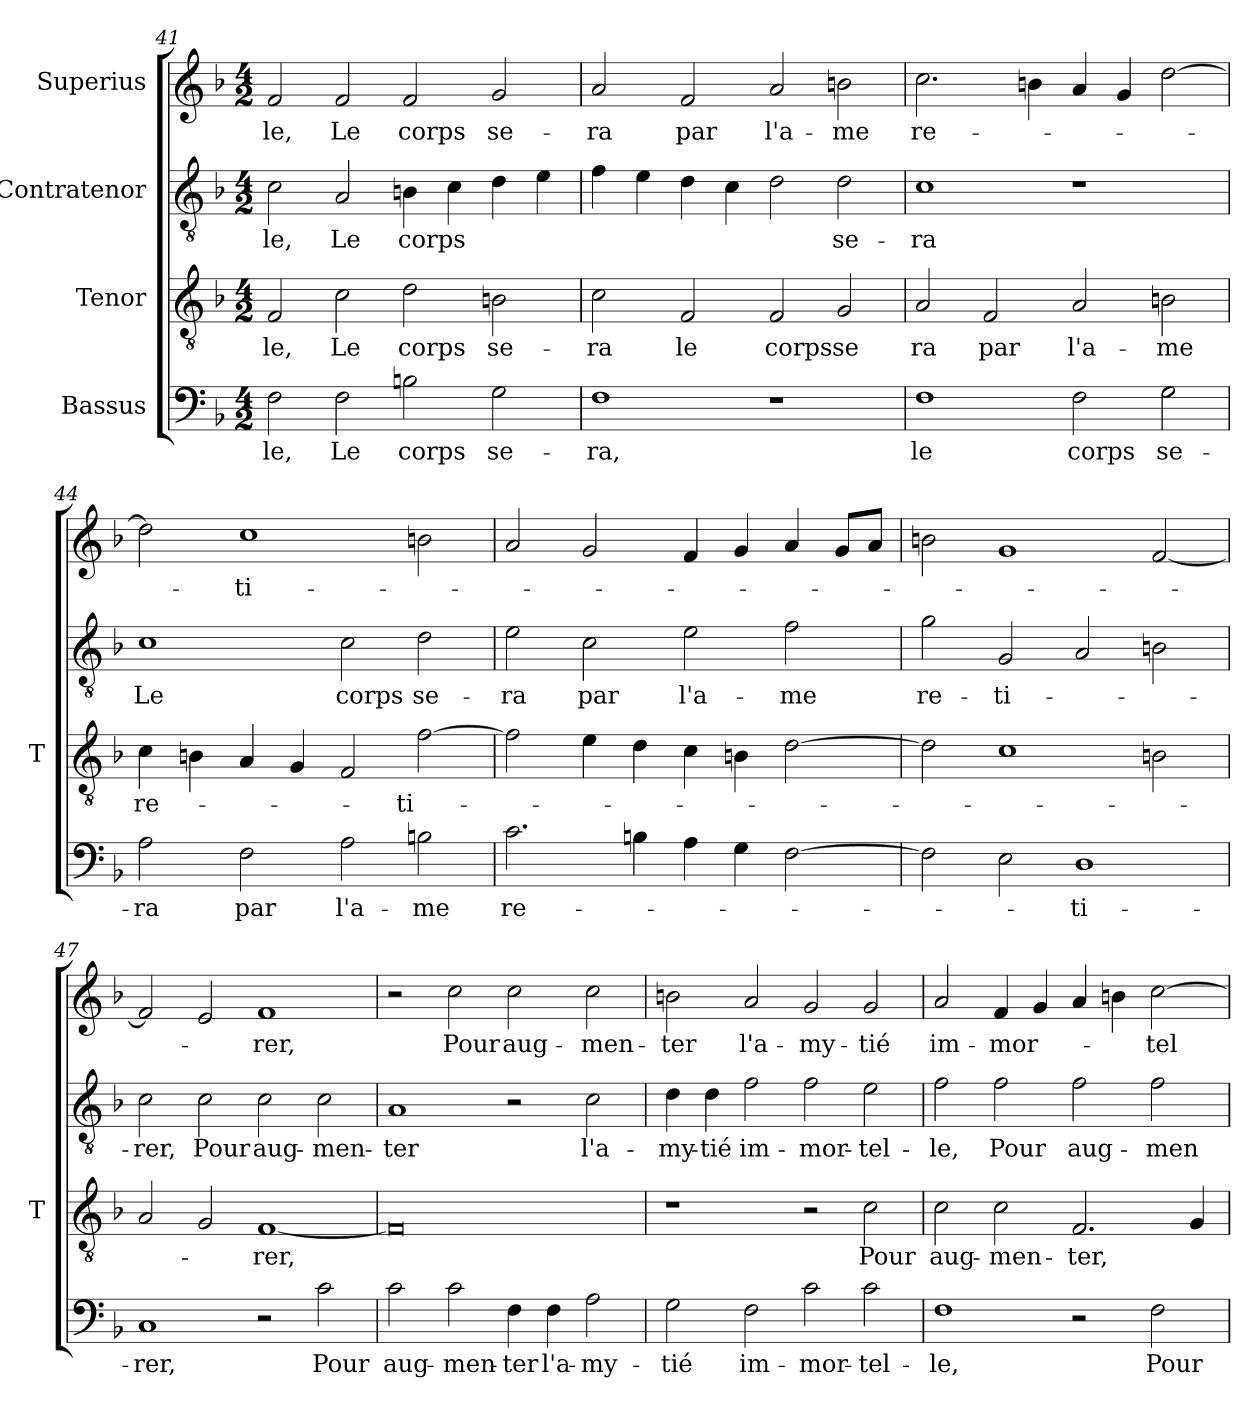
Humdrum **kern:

**kern	**text	**kern	**text	**kern	**text	**kern	**text
*part4	*part4	*part3	*part3	*part2	*part2	*part1	*part1
*staff4	*staff4	*staff3	*staff3	*staff2	*staff2	*staff1	*staff1
*I"Bassus	*	*I"Tenor	*	*I"Contratenor	*	*I"Superius	*
*	*	*I'T	*	*	*	*	*
*clefF4	*	*clefGv2	*	*clefGv2	*	*clefG2	*
*k[b-]	*	*k[b-]	*	*k[b-]	*	*k[b-]	*
*M4/2	*	*M4/2	*	*M4/2	*	*M4/2	*
=41	=41	=41	=41	=41	=41	=41	=41
2F	-le,	2F	-le,	2c	-le,	2f	-le,
2F	-Le	2c	-Le	2A	-Le	2f	-Le
2Bn	-corps	2d	-corps	4Bn	-corps	2f	-corps
.	.	.	.	4c	.	.	.
2G	se-	2Bn	se-	4d	.	2g	se-
.	.	.	.	4e	.	.	.
=42	=42	=42	=42	=42	=42	=42	=42
1F	-ra,	2c	-ra	4f	.	2a	-ra
.	.	.	.	4e	.	.	.
.	.	2F	-le	4d	.	2f	-par
.	.	.	.	4c	.	.	.
1r	.	2F	-corps	2d	.	2a	l'a-
.	.	2G	-se	2d	se-	2bn	-me
=43	=43	=43	=43	=43	=43	=43	=43
1F	-le	2A	-ra	1c	-ra	2.cc	re-
.	.	2F	-par	.	.	.	.
.	.	.	.	.	.	4bn	.
2F	-corps	2A	l'a-	1r	.	4a	.
.	.	.	.	.	.	4g	.
2G	se-	2Bn	-me	.	.	[2dd	.
=44	=44	=44	=44	=44	=44	=44	=44
2A	-ra	4c	re-	1c	-Le	2dd]	.
.	.	4Bn	.	.	.	.	.
2F	-par	4A	.	.	.	1cc	ti-
.	.	4G	.	.	.	.	.
2A	l'a-	2F	.	2c	-corps	.	.
2Bn	-me	[2f	ti-	2d	se-	2bn	.
=45	=45	=45	=45	=45	=45	=45	=45
2.c	re-	2f]	.	2e	-ra	2a	.
.	.	4e	.	2c	-par	2g	.
4Bn	.	4d	.	.	.	.	.
4A	.	4c	.	2e	l'a-	4f	.
4G	.	4Bn	.	.	.	4g	.
[2F	.	[2d	.	2f	-me	4a	.
.	.	.	.	.	.	8gL	.
.	.	.	.	.	.	8aJ	.
=46	=46	=46	=46	=46	=46	=46	=46
2F]	.	2d]	.	2g	re-	2bn	.
2E	.	1c	.	2G	ti-	1g	.
1D	ti-	.	.	2A	.	.	.
.	.	2Bn	.	2Bn	.	[2f	.
=47	=47	=47	=47	=47	=47	=47	=47
1C	-rer,	2A	.	2c	-rer,	2f]	.
.	.	2G	.	2c	-Pour	2e	.
2r	.	[1F	-rer,	2c	aug-	1f	-rer,
2c	-Pour	.	.	2c	men-	.	.
=48	=48	=48	=48	=48	=48	=48	=48
2c	aug-	0F]	.	1A	-ter	2r	.
2c	men-	.	.	.	.	2cc	-Pour
4F	-ter	.	.	2r	.	2cc	aug-
4F	l'a-	.	.	.	.	.	.
2A	my-	.	.	2c	l'a-	2cc	men-
=49	=49	=49	=49	=49	=49	=49	=49
2G	-tié	1r	.	4d	my-	2bn	-ter
.	.	.	.	4d	-tié	.	.
2F	im-	.	.	2f	im-	2a	l'a-
2c	mor-	2r	.	2f	mor-	2g	my-
2c	tel-	2c	-Pour	2e	tel-	2g	-tié
=50	=50	=50	=50	=50	=50	=50	=50
1F	-le,	2c	aug-	2f	-le,	2a	im-
.	.	2c	men-	2f	-Pour	4f	mor-
.	.	.	.	.	.	4g	.
2r	.	2.F	-ter,	2f	aug-	4a	.
.	.	.	.	.	.	4bn	.
2F	-Pour	.	.	2f	men-	[2cc	tel-
.	.	4G	.	.	.	.	.
=	=	=	=	=	=	=	=
*-	*-	*-	*-	*-	*-	*-	*-
